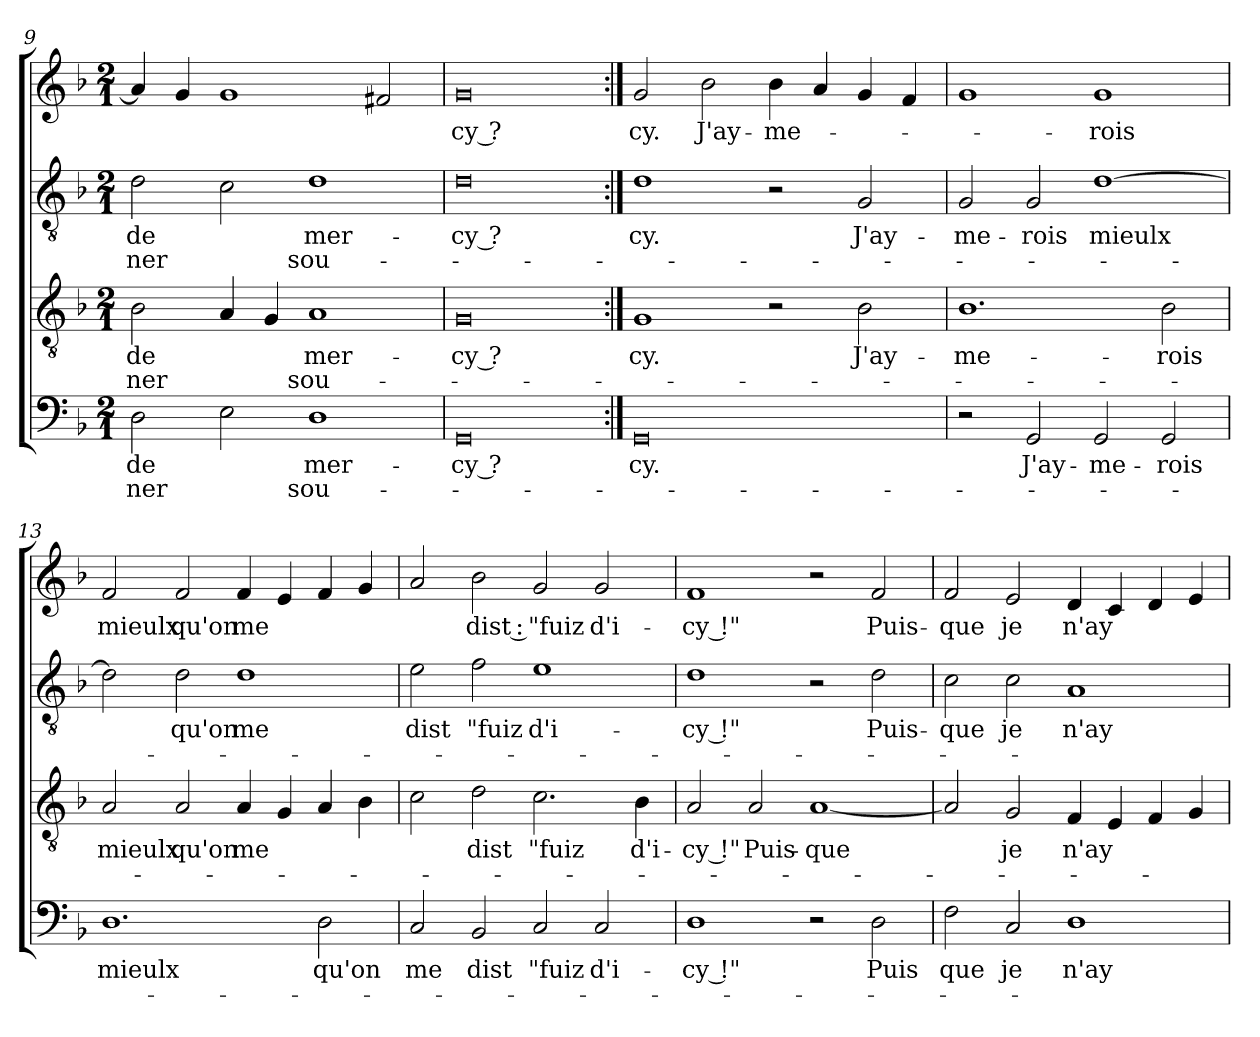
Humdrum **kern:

**kern	**text	**text	**kern	**text	**text	**kern	**text	**text	**kern	**text
*part4	*part4	*part4	*part3	*part3	*part3	*part2	*part2	*part2	*part1	*part1
*staff4	*staff4	*staff4	*staff3	*staff3	*staff3	*staff2	*staff2	*staff2	*staff1	*staff1
*clefF4	*	*	*clefGv2	*	*	*clefGv2	*	*	*clefG2	*
*	*	*	*ITrd-7c-12	*	*	*ITrd-7c-12	*	*	*	*
*k[b-]	*	*	*k[b-]	*	*	*k[b-]	*	*	*k[b-]	*
*F:	*	*	*F:	*	*	*F:	*	*	*F:	*
*M2/1	*	*	*M2/1	*	*	*M2/1	*	*	*M2/1	*
=9	=9	=9	=9	=9	=9	=9	=9	=9	=9	=9
2D\	de	-ner	2b-\	de	-ner	2dd\	de	-ner	4a/]	.
.	.	.	.	.	.	.	.	.	4g/	.
2E\	.	.	4a/	.	.	2cc\	.	.	1g/	.
.	.	.	4g/	.	.	.	.	.	.	.
1D\	mer-	-sou -	1a/	mer-	-sou -	1dd\	mer-	-sou -	.	.
.	.	.	.	.	.	.	.	.	2f#X/	.
=10	=10	=10	=10	=10	=10	=10	=10	=10	=10	=10
0GG/	-cy ?	.	0g/	-cy ?	.	0dd\	-cy ?	.	0g/	-cy ?
!!LO:LB:g=z
=11:|!	=11:|!	=11:|!	=11:|!	=11:|!	=11:|!	=11:|!	=11:|!	=11:|!	=11:|!	=11:|!
0GG/	- cy.	.	1g/	- cy.	.	1dd\	- cy.	.	2g/	- cy.
.	.	.	.	.	.	.	.	.	2b-\	J'ay-
.	.	.	2r	.	.	2r	.	.	4b-\	-me-
.	.	.	.	.	.	.	.	.	4a/	.
.	.	.	2b-\	J'ay-	.	2g/	J'ay-	.	4g/	.
.	.	.	.	.	.	.	.	.	4f/	.
=12	=12	=12	=12	=12	=12	=12	=12	=12	=12	=12
2r	.	.	1.b-\	-me-	.	2g/	-me-	.	1g/	.
2GG/	J'ay-	.	.	.	.	2g/	-rois	.	.	.
2GG/	-me-	.	.	.	.	[1dd\	mieulx	.	1g/	-rois
2GG/	-rois	.	2b-\	-rois	.	.	.	.	.	.
=13	=13	=13	=13	=13	=13	=13	=13	=13	=13	=13
1.D\	mieulx	.	2a/	mieulx	.	2dd\]	.	.	2f/	mieulx
.	.	.	2a/	qu'on	.	2dd\	qu'on	.	2f/	qu'on
.	.	.	4a/	me	.	1dd\	me	.	4f/	me
.	.	.	4g/	.	.	.	.	.	4e/	.
2D\	qu'on	.	4a/	.	.	.	.	.	4f/	.
.	.	.	4b-\	.	.	.	.	.	4g/	.
=14	=14	=14	=14	=14	=14	=14	=14	=14	=14	=14
2C/	me	.	2cc\	.	.	2ee\	dist	.	2a/	.
2BB-/	dist	.	2dd\	dist	.	2ff\	"fuiz	.	2b-\	dist :
2C/	"fuiz	.	2.cc\	"fuiz	.	1ee\	d'i-	.	2g/	"fuiz
2C/	d'i-	.	.	.	.	.	.	.	2g/	d'i-
.	.	.	4b-\	d'i-	.	.	.	.	.	.
=15	=15	=15	=15	=15	=15	=15	=15	=15	=15	=15
1D\	-cy !"	.	2a/	-cy !"	.	1dd\	-cy !"	.	1f/	-cy !"
.	.	.	2a/	Puis-	.	.	.	.	.	.
2r	.	.	[1a/	-que	.	2r	.	.	2r	.
2D\	Puis	.	.	.	.	2dd\	Puis-	.	2f/	Puis-
!!LO:PB:g=z
=16	=16	=16	=16	=16	=16	=16	=16	=16	=16	=16
2F\	que	.	2a/]	.	.	2cc\	-que	.	2f/	-que
2C/	je	.	2g/	je	.	2cc\	je	.	2e/	je
1D\	n'ay	.	4f/	n'ay	.	1a/	n'ay	.	4d/	n'ay
.	.	.	4e/	.	.	.	.	.	4c/	.
.	.	.	4f/	.	.	.	.	.	4d/	.
.	.	.	4g/	.	.	.	.	.	4e/	.
=	=	=	=	=	=	=	=	=	=	=
*-	*-	*-	*-	*-	*-	*-	*-	*-	*-	*-
